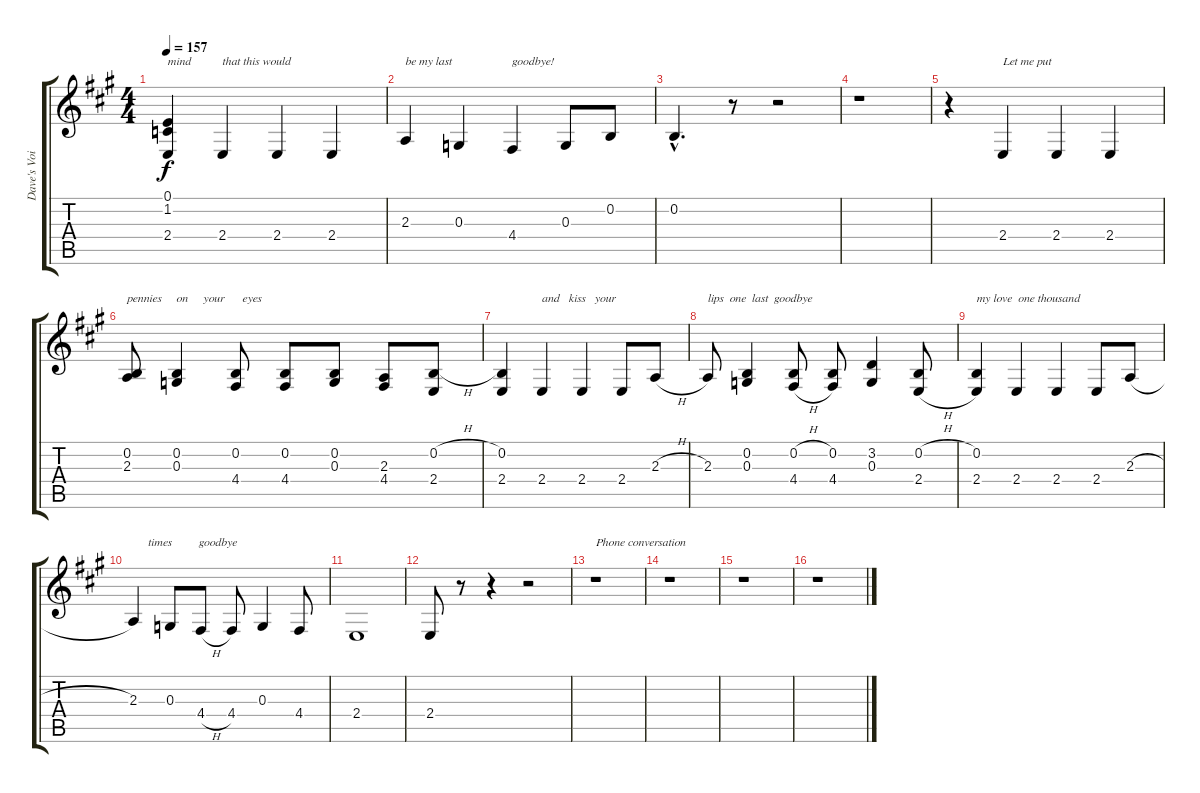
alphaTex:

\track ("Dave's Voice + Harmony" "Dave's Voi") {instrument tenorsax}
\staff {score tabs}
\tuning (E4 B3 G3 D3 A2 E2) {hide}
\ts (4 4)
\tempo 157
\clef g2
\ks a
(0.1 1.2 2.4).4{txt "mind" dy f} 2.4.4{txt "that this would"} 2.4.4 2.4.4 |
2.3.4{txt "be my last"} 0.3.4 4.4.4{txt "goodbye!"} 0.3.8 0.2.8 |
0.2{hac}.4{d} r.8 r.2 |
r.1 |
r.4 2.4.4{txt "Let me put"} 2.4.4 2.4.4 |
(0.2 2.3).8{txt "pennies     on     your      eyes"} (0.2 0.3).4 (0.2 4.4).8 (0.2 4.4).8 (0.2 0.3).8 (2.3 4.4).8 (0.2{h} 2.4).8 |
(0.2 2.4).4 2.4.4{txt "and   kiss   your"} 2.4.4 2.4.8 2.3{h}.8 |
2.3.8{txt "lips  one  last  goodbye"} (0.2 0.3).4 (0.2{h} 4.4{h}).8 (0.2 4.4).8 (3.2 0.3).4 (0.2{h} 2.4{h}).8 |
(0.2 2.4).4{txt "my love  one thousand"} 2.4.4 2.4.4 2.4.8 2.3{h}.8 |
2.3.4{txt "     times         goodbye"} 0.3.8 4.4{h}.8 4.4.8 0.3.4 4.4.8 |
2.4.1 |
2.4.8 r.8 r.4 r.2 |
r.1{txt "Phone conversation"} |
r.1 |
r.1 |
r.1
